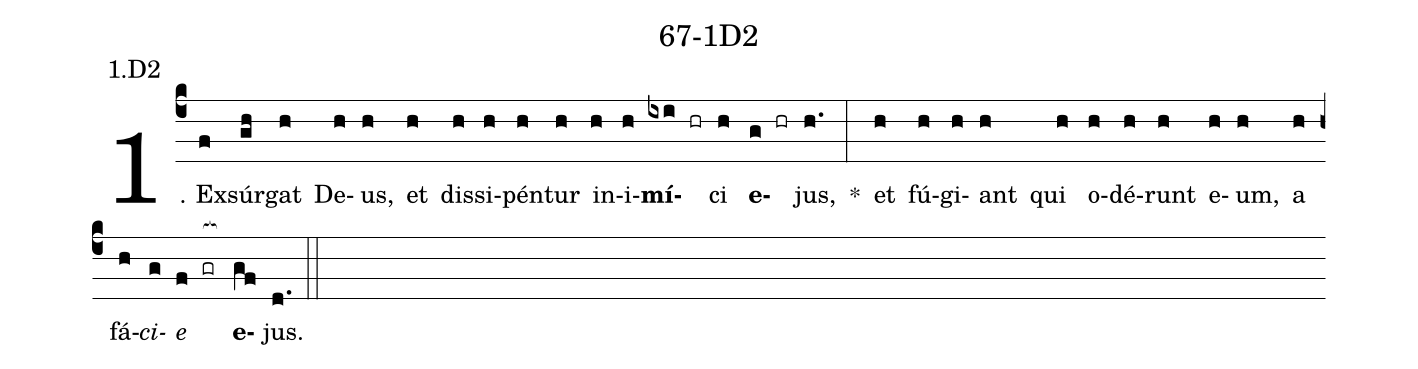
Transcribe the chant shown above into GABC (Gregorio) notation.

name: 67-1D2;
annotation: 1.D2;
%%
(c4)1. Ex(f)súr(gh)gat(h) De(h)us,(h) et(h) dis(h)si(h)pén(h)tur(h) in(h)i(h)<b>mí</b>(ixi hr)ci(h) <b>e</b>(g hr)jus,(h.) *(:) et(h) fú(h)gi(h)ant(h) qui(h) o(h)dé(h)runt(h) e(h)um,(h) a(h) fá(h)<i>ci</i>(g)<i>e</i>(f gr[ocb:1{]) <b>e</b>(gf[ocb:0}])jus.(d.) (::)
